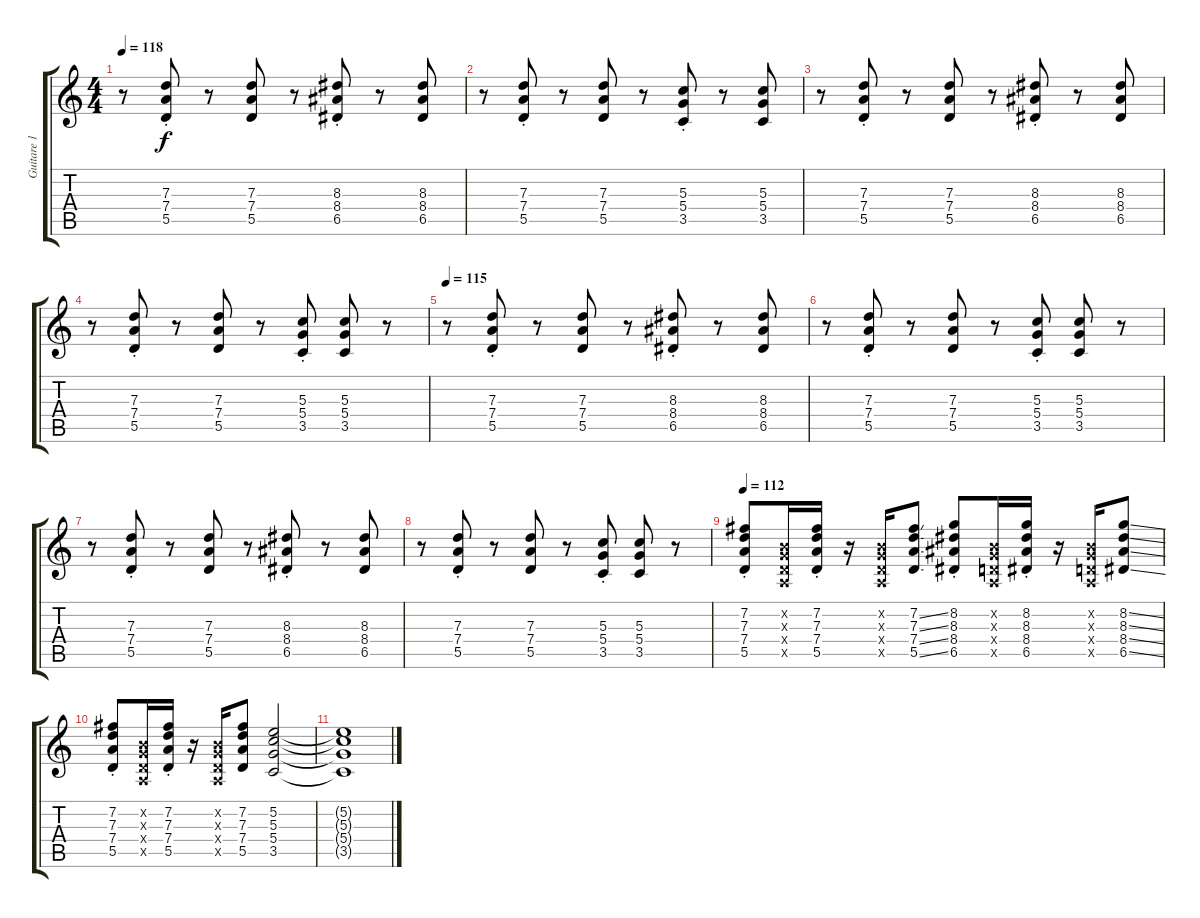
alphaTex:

\track ("Guitare 1" "Guitare 1") {instrument electricguitarclean}
\staff {score tabs}
\tuning (E4 B3 G3 D3 A2 E2) {hide}
\ts (4 4)
\tempo 118
\clef g2
\ks c
r.8{dy f} (7.3{st} 7.4{st} 5.5{st}).8 r.8 (7.3 7.4 5.5).8 r.8 (8.3{st} 8.4{st} 6.5{st}).8 r.8 (8.3 8.4 6.5).8 |
r.8 (7.3{st} 7.4{st} 5.5{st}).8 r.8 (7.3 7.4 5.5).8 r.8 (5.3{st} 5.4{st} 3.5{st}).8 r.8 (5.3 5.4 3.5).8 |
r.8 (7.3{st} 7.4{st} 5.5{st}).8 r.8 (7.3 7.4 5.5).8 r.8 (8.3{st} 8.4{st} 6.5{st}).8 r.8 (8.3 8.4 6.5).8 |
r.8 (7.3{st} 7.4{st} 5.5{st}).8 r.8 (7.3 7.4 5.5).8 r.8 (5.3{st} 5.4{st} 3.5{st}).8 (5.3 5.4 3.5).8 r.8 |
\tempo 115
r.8 (7.3{st} 7.4{st} 5.5{st}).8 r.8 (7.3 7.4 5.5).8 r.8 (8.3{st} 8.4{st} 6.5{st}).8 r.8 (8.3 8.4 6.5).8 |
r.8 (7.3{st} 7.4{st} 5.5{st}).8 r.8 (7.3 7.4 5.5).8 r.8 (5.3{st} 5.4{st} 3.5{st}).8 (5.3 5.4 3.5).8 r.8 |
r.8 (7.3{st} 7.4{st} 5.5{st}).8 r.8 (7.3 7.4 5.5).8 r.8 (8.3{st} 8.4{st} 6.5{st}).8 r.8 (8.3 8.4 6.5).8 |
r.8 (7.3{st} 7.4{st} 5.5{st}).8 r.8 (7.3 7.4 5.5).8 r.8 (5.3{st} 5.4{st} 3.5{st}).8 (5.3 5.4 3.5).8 r.8 |
\tempo 112
(7.2{st} 7.3{st} 7.4{st} 5.5{st}).8 (0.2{x} 0.3{x} 0.4{x} 0.5{x}).16 (7.2{st} 7.3{st} 7.4{st} 5.5{st}).16 r.16 (0.2{x} 0.3{x} 0.4{x} 0.5{x}).16 (7.2{ss} 7.3{ss} 7.4{ss} 5.5{ss}).8 (8.2{st} 8.3{st} 8.4{st} 6.5{st}).8 (0.2{x} 0.3{x} 0.4{x} 0.5{x}).16 (8.2{st} 8.3{st} 8.4{st} 6.5{st}).16 r.16 (0.2{x} 0.3{x} 0.4{x} 0.5{x}).16 (8.2{ss} 8.3{ss} 8.4{ss} 6.5{ss}).8 |
(7.2{st} 7.3{st} 7.4{st} 5.5{st}).8 (0.2{x} 0.3{x} 0.4{x} 0.5{x}).16 (7.2{st} 7.3{st} 7.4{st} 5.5{st}).16 r.16 (0.2{x} 0.3{x} 0.4{x} 0.5{x}).16 (7.2 7.3 7.4 5.5).8 (5.2 5.3 5.4 3.5).2 |
(5.2{t} 5.3{t} 5.4{t} 3.5{t}).1
